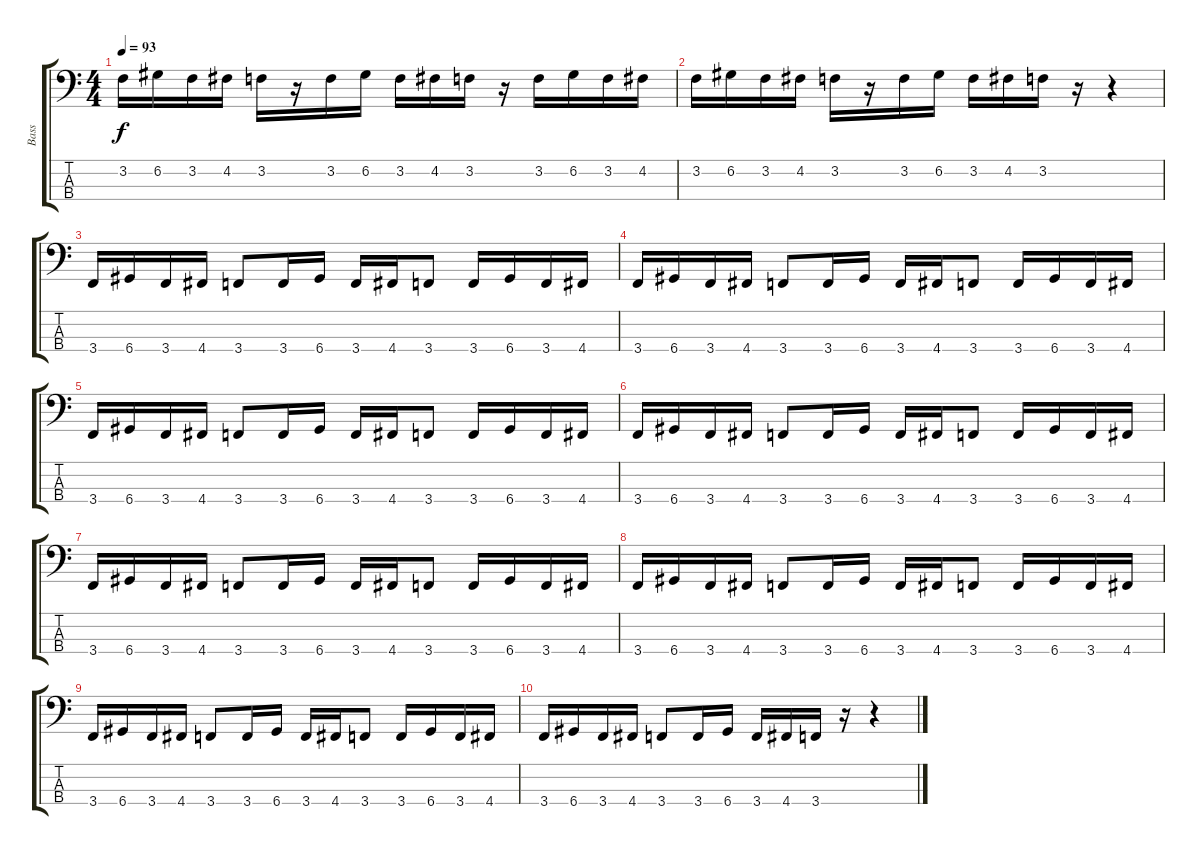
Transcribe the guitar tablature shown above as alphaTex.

\track ("Bass" "Bass") {instrument electricbassfinger}
\staff {score tabs}
\tuning (G2 D2 A1 D1) {hide}
\ts (4 4)
\tempo 93
\clef f4
\ks c
3.2.16{dy f} 6.2.16 3.2.16 4.2.16 3.2.16 r.16 3.2.16 6.2.16 3.2.16 4.2.16 3.2.16 r.16 3.2.16 6.2.16 3.2.16 4.2.16 |
3.2.16 6.2.16 3.2.16 4.2.16 3.2.16 r.16 3.2.16 6.2.16 3.2.16 4.2.16 3.2.16 r.16 r.4 |
3.4.16 6.4.16 3.4.16 4.4.16 3.4.8 3.4.16 6.4.16 3.4.16 4.4.16 3.4.8 3.4.16 6.4.16 3.4.16 4.4.16 |
3.4.16 6.4.16 3.4.16 4.4.16 3.4.8 3.4.16 6.4.16 3.4.16 4.4.16 3.4.8 3.4.16 6.4.16 3.4.16 4.4.16 |
3.4.16 6.4.16 3.4.16 4.4.16 3.4.8 3.4.16 6.4.16 3.4.16 4.4.16 3.4.8 3.4.16 6.4.16 3.4.16 4.4.16 |
3.4.16 6.4.16 3.4.16 4.4.16 3.4.8 3.4.16 6.4.16 3.4.16 4.4.16 3.4.8 3.4.16 6.4.16 3.4.16 4.4.16 |
3.4.16 6.4.16 3.4.16 4.4.16 3.4.8 3.4.16 6.4.16 3.4.16 4.4.16 3.4.8 3.4.16 6.4.16 3.4.16 4.4.16 |
3.4.16 6.4.16 3.4.16 4.4.16 3.4.8 3.4.16 6.4.16 3.4.16 4.4.16 3.4.8 3.4.16 6.4.16 3.4.16 4.4.16 |
3.4.16 6.4.16 3.4.16 4.4.16 3.4.8 3.4.16 6.4.16 3.4.16 4.4.16 3.4.8 3.4.16 6.4.16 3.4.16 4.4.16 |
3.4.16 6.4.16 3.4.16 4.4.16 3.4.8 3.4.16 6.4.16 3.4.16 4.4.16 3.4.16 r.16 r.4
